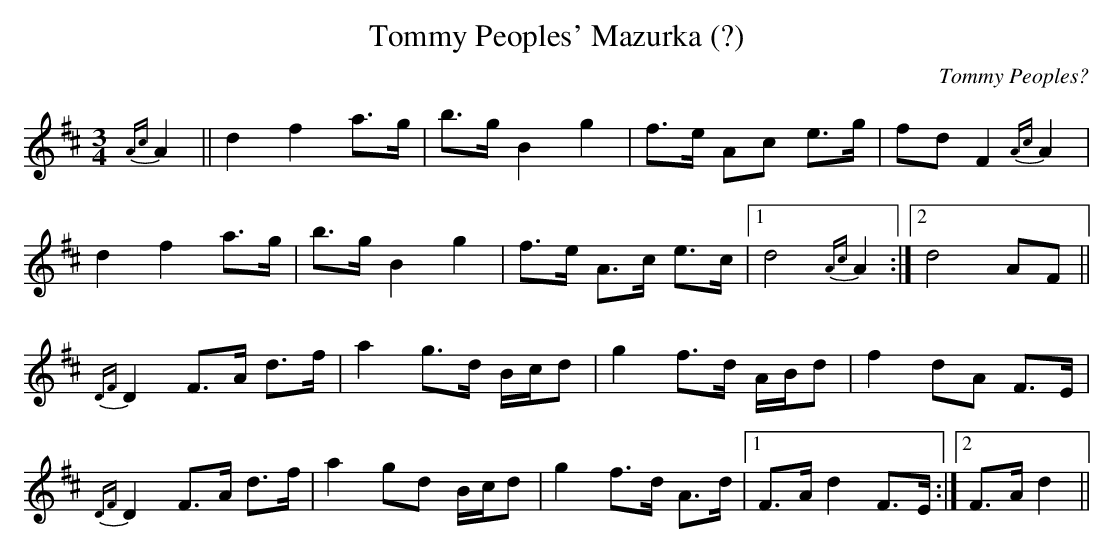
X:1
T:Tommy Peoples' Mazurka (?)
C:Tommy Peoples?
M:3/4
K:D
{Ac}A2||d2 f2 a>g|b>g B2 g2|f>e Ac e>g|fd F2 {Ac}A2|
d2 f2 a>g|b>g B2 g2|f>e A>c e>c|1 d4 {Ac}A2:|2 d4 AF||
{DF}D2 F>A d>f|a2 g>d B/c/d|g2 f>d A/B/d|f2 dA F>E|
{DF}D2 F>A d>f|a2 gd B/c/d|g2 f>d A>d|1 F>A d2 F>E:|2 F>A d2||
